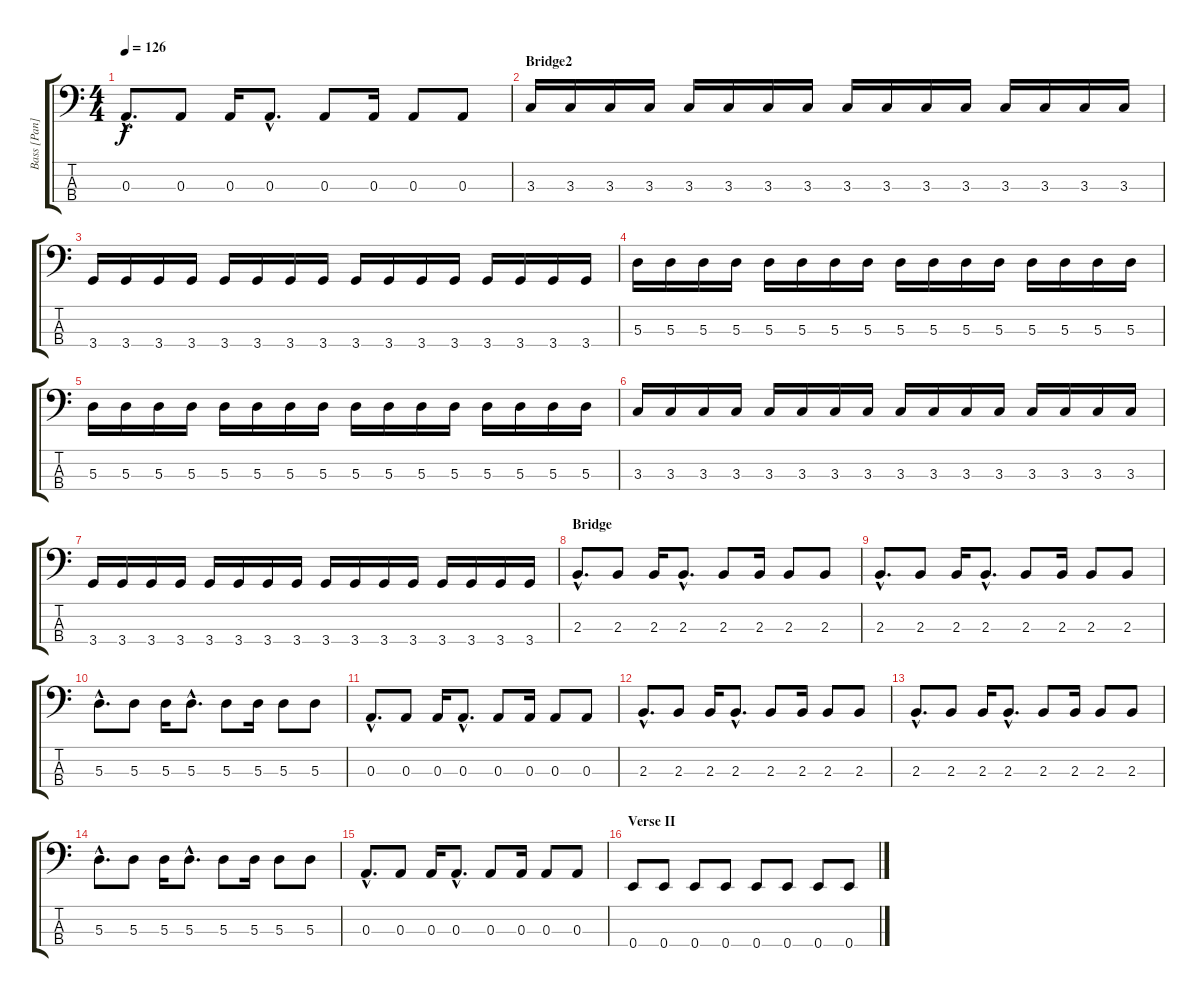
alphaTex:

\track ("Bass [Pan]" "Bass [Pan]") {instrument electricbassfinger}
\staff {score tabs}
\tuning (G2 D2 A1 E1) {hide}
\ts (4 4)
\tempo 126
\clef f4
\ks c
0.3{hac}.8{d dy f} 0.3.8 0.3.16 0.3{hac}.8{d} 0.3.8 0.3.16 0.3.8 0.3.8 |
\section ("" "Bridge2")
3.3.16 3.3.16 3.3.16 3.3.16 3.3.16 3.3.16 3.3.16 3.3.16 3.3.16 3.3.16 3.3.16 3.3.16 3.3.16 3.3.16 3.3.16 3.3.16 |
3.4.16 3.4.16 3.4.16 3.4.16 3.4.16 3.4.16 3.4.16 3.4.16 3.4.16 3.4.16 3.4.16 3.4.16 3.4.16 3.4.16 3.4.16 3.4.16 |
5.3.16 5.3.16 5.3.16 5.3.16 5.3.16 5.3.16 5.3.16 5.3.16 5.3.16 5.3.16 5.3.16 5.3.16 5.3.16 5.3.16 5.3.16 5.3.16 |
5.3.16 5.3.16 5.3.16 5.3.16 5.3.16 5.3.16 5.3.16 5.3.16 5.3.16 5.3.16 5.3.16 5.3.16 5.3.16 5.3.16 5.3.16 5.3.16 |
3.3.16 3.3.16 3.3.16 3.3.16 3.3.16 3.3.16 3.3.16 3.3.16 3.3.16 3.3.16 3.3.16 3.3.16 3.3.16 3.3.16 3.3.16 3.3.16 |
3.4.16 3.4.16 3.4.16 3.4.16 3.4.16 3.4.16 3.4.16 3.4.16 3.4.16 3.4.16 3.4.16 3.4.16 3.4.16 3.4.16 3.4.16 3.4.16 |
\section ("" "Bridge")
2.3{hac}.8{d} 2.3.8 2.3.16 2.3{hac}.8{d} 2.3.8 2.3.16 2.3.8 2.3.8 |
2.3{hac}.8{d} 2.3.8 2.3.16 2.3{hac}.8{d} 2.3.8 2.3.16 2.3.8 2.3.8 |
5.3{hac}.8{d} 5.3.8 5.3.16 5.3{hac}.8{d} 5.3.8 5.3.16 5.3.8 5.3.8 |
0.3{hac}.8{d} 0.3.8 0.3.16 0.3{hac}.8{d} 0.3.8 0.3.16 0.3.8 0.3.8 |
2.3{hac}.8{d} 2.3.8 2.3.16 2.3{hac}.8{d} 2.3.8 2.3.16 2.3.8 2.3.8 |
2.3{hac}.8{d} 2.3.8 2.3.16 2.3{hac}.8{d} 2.3.8 2.3.16 2.3.8 2.3.8 |
5.3{hac}.8{d} 5.3.8 5.3.16 5.3{hac}.8{d} 5.3.8 5.3.16 5.3.8 5.3.8 |
0.3{hac}.8{d} 0.3.8 0.3.16 0.3{hac}.8{d} 0.3.8 0.3.16 0.3.8 0.3.8 |
\section ("" "Verse II")
0.4.8 0.4.8 0.4.8 0.4.8 0.4.8 0.4.8 0.4.8 0.4.8
